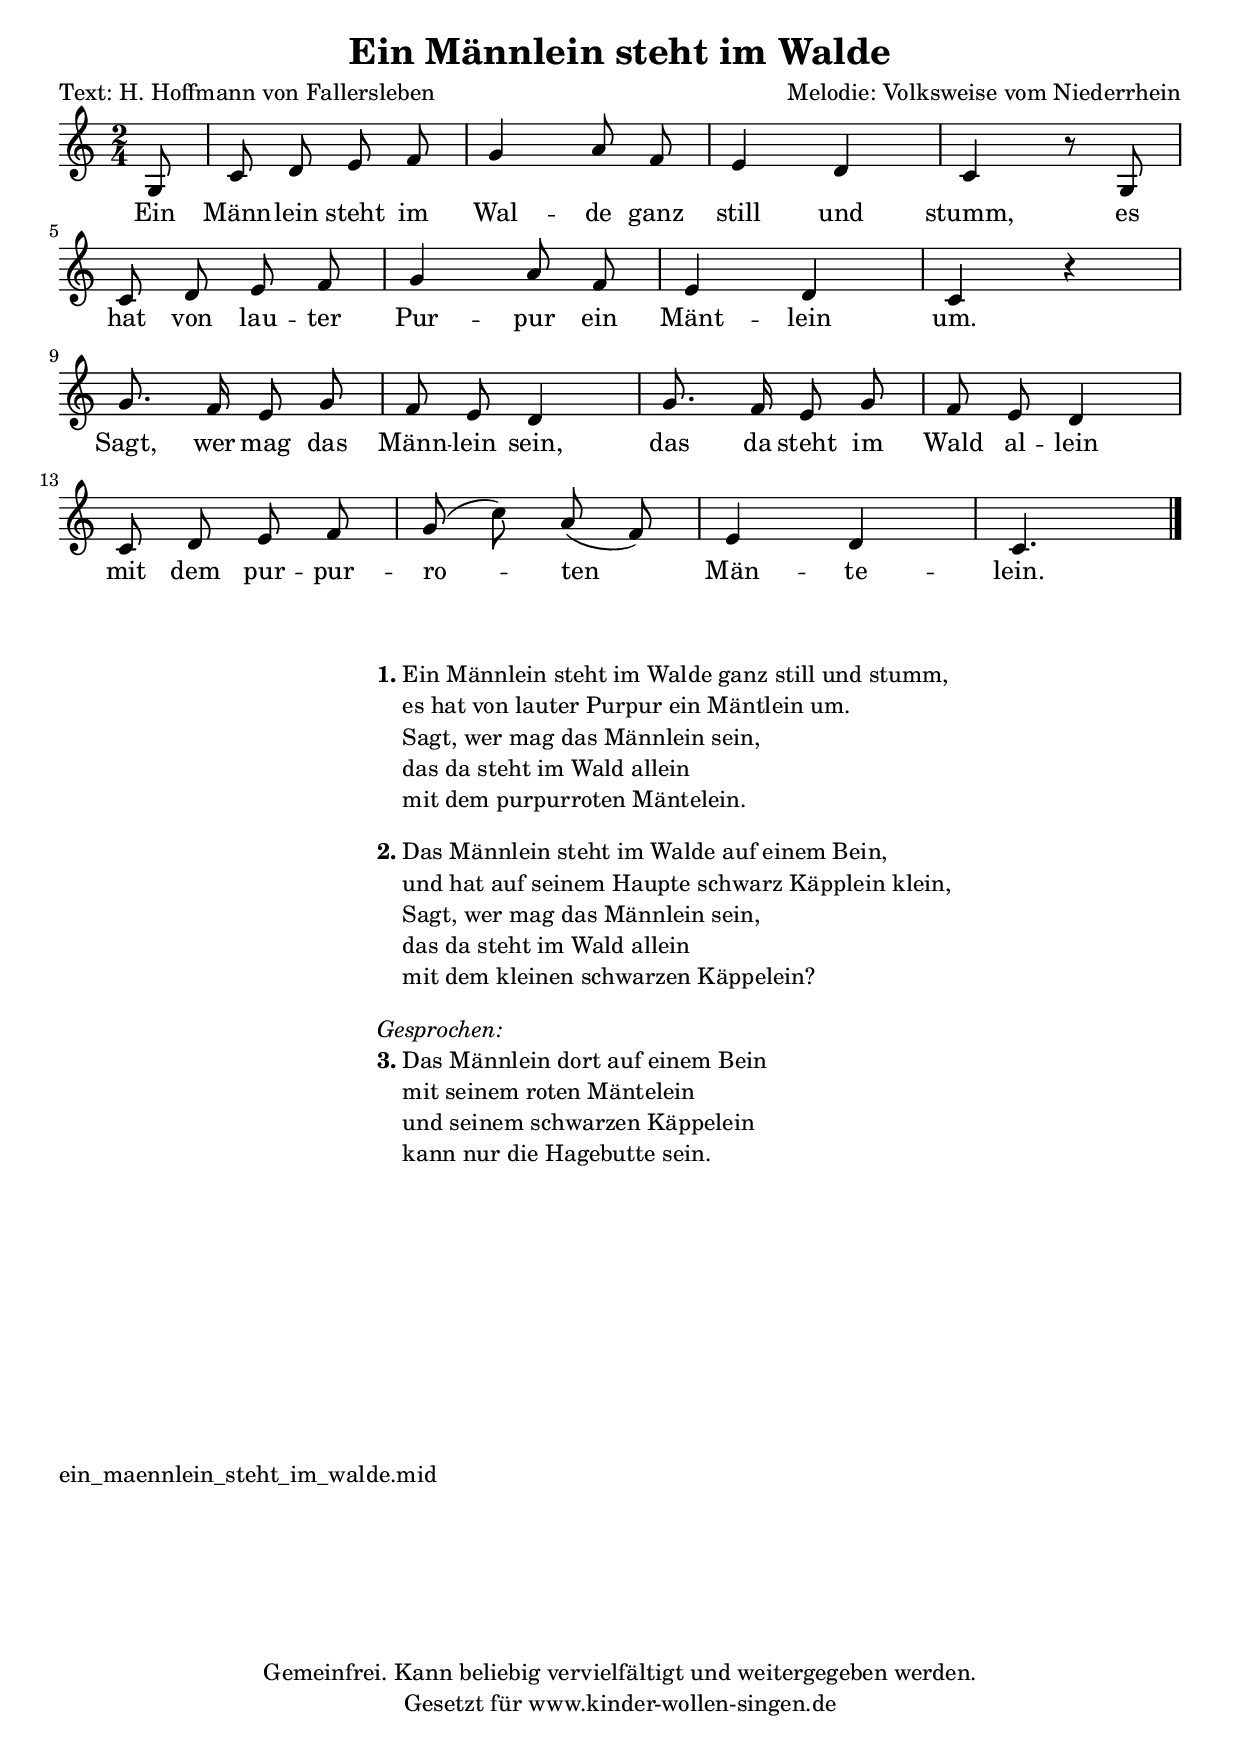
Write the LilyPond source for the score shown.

\version "2.24.3"
\bookpart {
  \tocItem \markup  "Ein Männlein steht im Walde"
  \header { title = "Ein Männlein steht im Walde"
	composer = "Melodie: Volksweise vom Niederrhein"
	poet = "Text: H. Hoffmann von Fallersleben"
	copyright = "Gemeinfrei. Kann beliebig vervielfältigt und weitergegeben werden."
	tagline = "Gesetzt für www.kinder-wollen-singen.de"
  }

\score{
  \midi {\tempo 4 = 120}
  \layout {indent = 0 }

    \transpose f c {
%    \relative c' {
	\autoBeamOff
    \key f \major \time 2/4
	\partial 8
	c'8 f'8 g'8 a'8 bes'8 c''4 d''8 bes'8 a'4 g'4 f'4 r8 c'8 \break
	f'8 g'8 a'8 bes'8 c''4 d''8 bes'8 a'4  g'4 f'4 r4 \break
	c''8. bes'16 a'8 c''8 bes'8 a'8 g'4 c''8. bes'16 a'8 c''8 bes'8 a'8 g'4 \break
	f'8 g'8 a'8 bes'8 c''8 (f''8)  d''8 (bes'8) a'4 g'4 f'4. \break
	\bar "|."
%	}
    }
	\addlyrics{
	Ein Männ -- lein steht im Wal -- de ganz still und stumm,
	es hat von lau -- ter Pur -- pur ein Mänt -- lein um.
	Sagt, wer mag das Männ -- lein sein,
	das da steht im Wald al -- lein
	mit dem pur -- pur -- ro -- ten Män -- te -- lein. 
    }}

\markup {

  \vspace #2
  \hspace #30
  \line {
     \column {
 	 
	  \vspace #1
      \line { \bold "1."
        \column {
"Ein Männlein steht im Walde ganz still und stumm,"
"es hat von lauter Purpur ein Mäntlein um."
"Sagt, wer mag das Männlein sein,"
"das da steht im Wald allein"
"mit dem purpurroten Mäntelein." 
        }}
	  
	  \vspace #1
      \line { \bold "2."
        \column {
"Das Männlein steht im Walde auf einem Bein,"
"und hat auf seinem Haupte schwarz Käpplein klein,"
"Sagt, wer mag das Männlein sein,"
"das da steht im Wald allein"
"mit dem kleinen schwarzen Käppelein?"
        }}

      \vspace #1
	  \italic "Gesprochen:"
      \line { \bold "3."
        \column {
"Das Männlein dort auf einem Bein"
"mit seinem roten Mäntelein"
"und seinem schwarzen Käppelein"
"kann nur die Hagebutte sein."
        }}
    }}
}
 \markup {
  \vspace #10
  \with-url #"http:///edgar-saenger.de/musik/volkslieder/src/ein_maennlein_steht_im_walde.mid"
                                                            {ein_maennlein_steht_im_walde.mid}
 }

}




